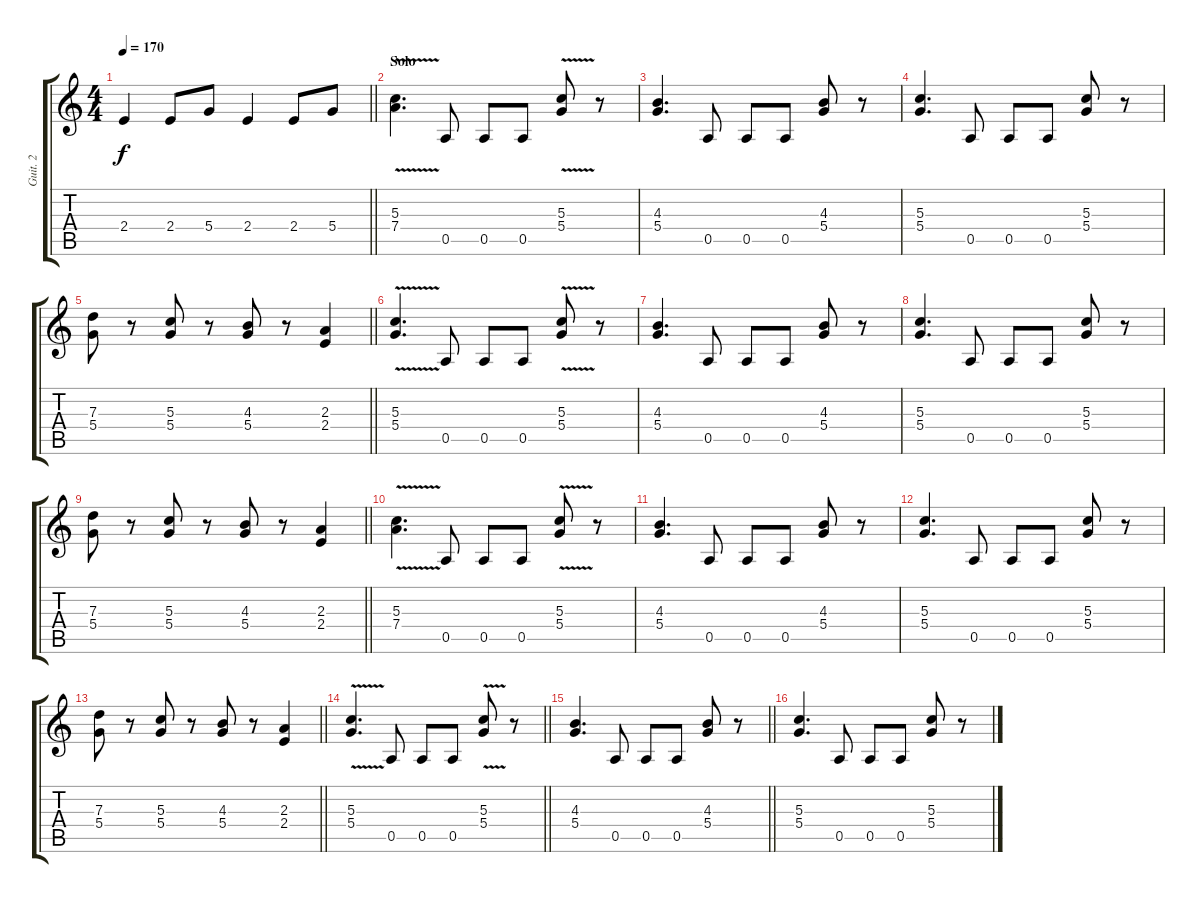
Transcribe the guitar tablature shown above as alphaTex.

\track ("Guit. 2" "Guit. 2") {instrument distortionguitar}
\staff {score tabs}
\tuning (E4 B3 G3 D3 A2 E2) {hide}
\ts (4 4)
\tempo 170
\clef g2
\barLineRight lightlight
\ks c
2.4.4{dy f} 2.4.8 5.4.8 2.4.4 2.4.8 5.4.8 |
\section ("" "Solo")
(5.3{v} 7.4).4{d} 0.5.8 0.5.8 0.5.8 (5.3{v} 5.4).8 r.8 |
(4.3 5.4).4{d} 0.5.8 0.5.8 0.5.8 (4.3 5.4).8 r.8 |
(5.3 5.4).4{d} 0.5.8 0.5.8 0.5.8 (5.3 5.4).8 r.8 |
\barLineRight lightlight
(7.3 5.4).8 r.8 (5.3 5.4).8 r.8 (4.3 5.4).8 r.8 (2.3 2.4).4 |
(5.3{v} 5.4).4{d} 0.5.8 0.5.8 0.5.8 (5.3{v} 5.4).8 r.8 |
(4.3 5.4).4{d} 0.5.8 0.5.8 0.5.8 (4.3 5.4).8 r.8 |
(5.3 5.4).4{d} 0.5.8 0.5.8 0.5.8 (5.3 5.4).8 r.8 |
\barLineRight lightlight
(7.3 5.4).8 r.8 (5.3 5.4).8 r.8 (4.3 5.4).8 r.8 (2.3 2.4).4 |
(5.3{v} 7.4).4{d} 0.5.8 0.5.8 0.5.8 (5.3{v} 5.4).8 r.8 |
(4.3 5.4).4{d} 0.5.8 0.5.8 0.5.8 (4.3 5.4).8 r.8 |
(5.3 5.4).4{d} 0.5.8 0.5.8 0.5.8 (5.3 5.4).8 r.8 |
\barLineRight lightlight
(7.3 5.4).8 r.8 (5.3 5.4).8 r.8 (4.3 5.4).8 r.8 (2.3 2.4).4 |
\barLineRight lightlight
(5.3{v} 5.4).4{d} 0.5.8 0.5.8 0.5.8 (5.3{v} 5.4).8 r.8 |
\barLineRight lightlight
(4.3 5.4).4{d} 0.5.8 0.5.8 0.5.8 (4.3 5.4).8 r.8 |
(5.3 5.4).4{d} 0.5.8 0.5.8 0.5.8 (5.3 5.4).8 r.8
